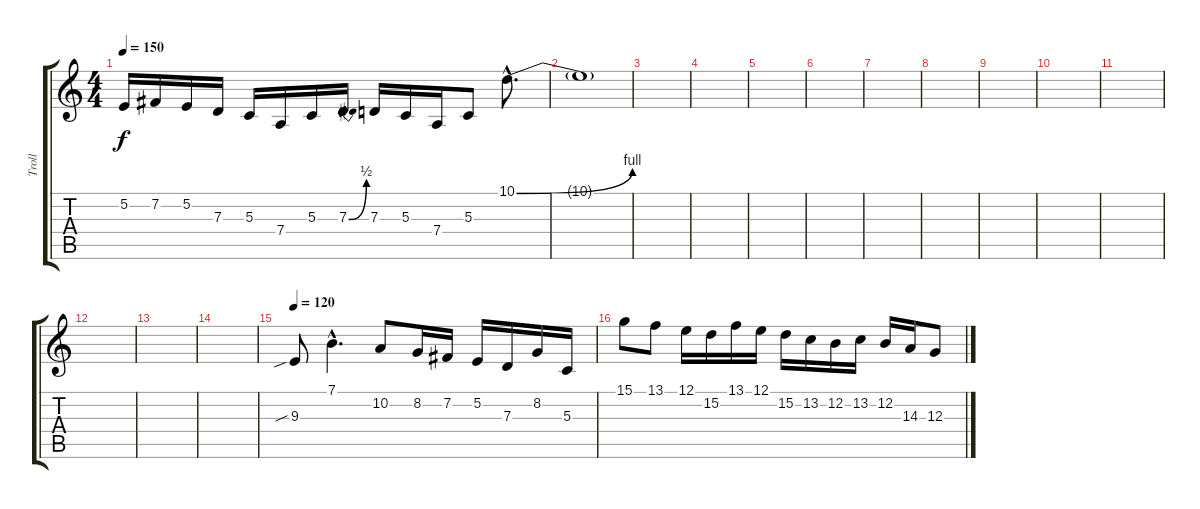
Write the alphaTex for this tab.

\track ("Troll" "Troll") {instrument orchestralharp}
\staff {score tabs}
\tuning (E4 B3 G3 D3 A2 E2) {hide}
\ts (4 4)
\tempo 150
\clef g2
\ks c
5.2.16{dy f} 7.2.16 5.2.16 7.3.16 5.3.16 7.4.16 5.3.16 7.3{be (bend 0 0 60 2)}.16 7.3.16 5.3.16 7.4.16 5.3.8 10.1{be (bend 0 0 60 4) hac}.8{d} |
10.1{t}.1 |
|
|
|
|
|
|
|
|
|
|
|
|
\tempo 120
9.3{sib}.8 7.1{hac}.4{d} 10.2.8 8.2.16 7.2.16 5.2.16 7.3.16 8.2.16 5.3.16 |
15.1.8 13.1.8 12.1.16 15.2.16 13.1.16 12.1.16 15.2.16 13.2.16 12.2.16 13.2.16 12.2.16 14.3.16 12.3.8
